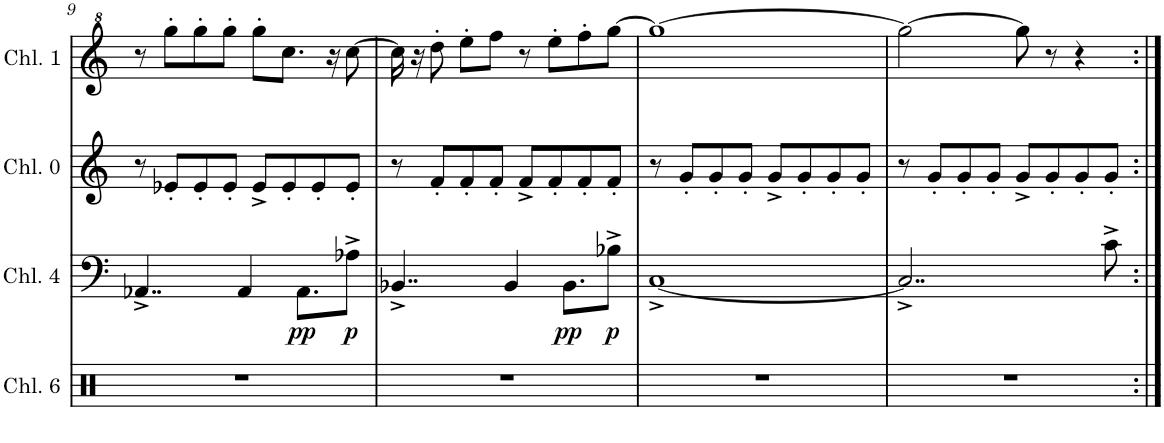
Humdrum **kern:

**kern	**kern	**dynam	**kern	**kern
*part4	*part3	*part3	*part2	*part1
*staff4	*staff3	*staff3	*staff2	*staff1
*I"Channel 6	*I"Channel 4	*	*I"Channel 0	*I"Channel 1
*I'Chl. 6	*I'Chl. 4	*	*I'Chl. 0	*I'Chl. 1
!!LO:PB:g=z
*clefX	*clefF4	*	*clefG2	*clefG^2
*k[]	*k[]	*	*k[]	*k[]
*M4/4	*M4/4	*	*M4/4	*M4/4
*met(c)	*met(c)	*	*met(c)	*met(c)
=9	=9	=9	=9	=9
1r	4..AA-X^/	.	8r	8r
.	.	.	8e-X'/L	8ggg'\L
.	.	.	8e-'/	8ggg'\
.	.	.	8e-'/J	8ggg'\J
.	4AA-/	.	.	.
.	.	.	8e-^/L	8ggg'\L
.	.	.	8e-'/	8.ccc\J
!	!	!LO:DY:b	!	!
.	8.AA-\L	pp	.	.
.	.	.	8e-'/	.
.	.	.	.	16r
!	!	!LO:DY:b	!	!
.	8A-X^\J	p	8e-'/J	[8ccc\
=10	=10	=10	=10	=10
1r	4..BB-X^/	.	8r	16ccc\]
.	.	.	.	16r
.	.	.	8f'/L	8ddd'\
.	.	.	8f'/	8eee'\L
.	.	.	8f'/J	8fff\J
.	4BB-/	.	.	.
.	.	.	8f^/L	8r
.	.	.	8f'/	8eee'\L
!	!	!LO:DY:b	!	!
.	8.BB-\L	pp	.	.
.	.	.	8f'/	8fff'\
!	!	!LO:DY:b	!	!
.	8B-X^\J	p	8f'/J	[8ggg\J
=11	=11	=11	=11	=11
1r	[1C^	.	8r	1ggg_
.	.	.	8g'/L	.
.	.	.	8g'/	.
.	.	.	8g'/J	.
.	.	.	8g^/L	.
.	.	.	8g'/	.
.	.	.	8g'/	.
.	.	.	8g'/J	.
=12	=12	=12	=12	=12
1r	2..C^/]	.	8r	2ggg\_
.	.	.	8g'/L	.
.	.	.	8g'/	.
.	.	.	8g'/J	.
.	.	.	8g^/L	8ggg\]
.	.	.	8g'/	8r
.	.	.	8g'/	4r
.	8c^\	.	8g'/J	.
=:|!	=:|!	=:|!	=:|!	=:|!
*-	*-	*-	*-	*-
